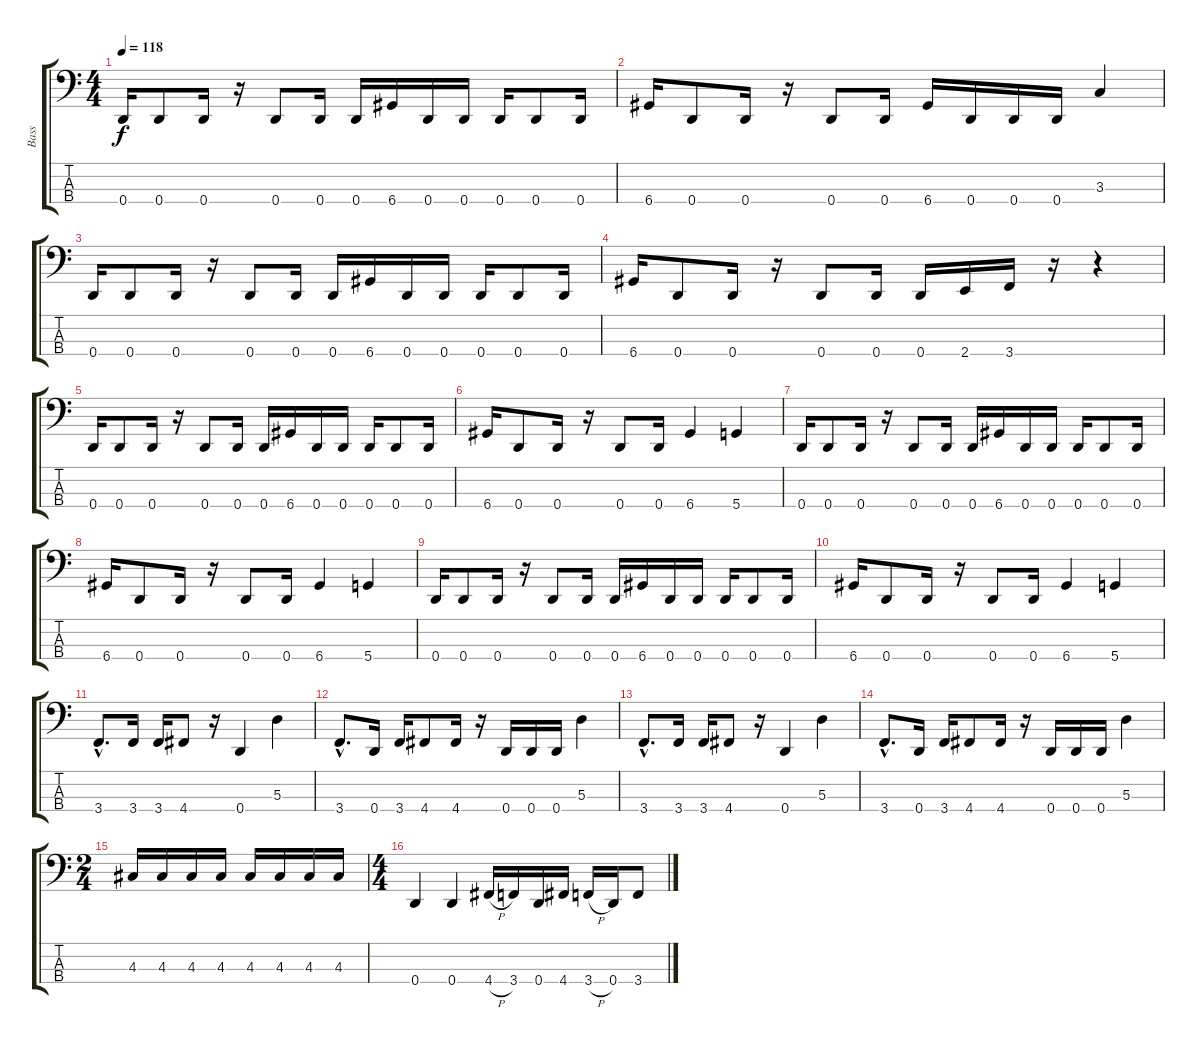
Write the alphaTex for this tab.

\track ("Bass" "Bass") {instrument electricbassfinger}
\staff {score tabs}
\tuning (G2 D2 A1 D1) {hide}
\ts (4 4)
\tempo 118
\clef f4
\ks c
0.4.16{dy f} 0.4.8 0.4.16 r.16 0.4.8 0.4.16 0.4.16 6.4.16 0.4.16 0.4.16 0.4.16 0.4.8 0.4.16 |
6.4.16 0.4.8 0.4.16 r.16 0.4.8 0.4.16 6.4.16 0.4.16 0.4.16 0.4.16 3.3.4 |
0.4.16 0.4.8 0.4.16 r.16 0.4.8 0.4.16 0.4.16 6.4.16 0.4.16 0.4.16 0.4.16 0.4.8 0.4.16 |
6.4.16 0.4.8 0.4.16 r.16 0.4.8 0.4.16 0.4.16 2.4.16 3.4.16 r.16 r.4 |
0.4.16 0.4.8 0.4.16 r.16 0.4.8 0.4.16 0.4.16 6.4.16 0.4.16 0.4.16 0.4.16 0.4.8 0.4.16 |
6.4.16 0.4.8 0.4.16 r.16 0.4.8 0.4.16 6.4.4 5.4.4 |
0.4.16 0.4.8 0.4.16 r.16 0.4.8 0.4.16 0.4.16 6.4.16 0.4.16 0.4.16 0.4.16 0.4.8 0.4.16 |
6.4.16 0.4.8 0.4.16 r.16 0.4.8 0.4.16 6.4.4 5.4.4 |
0.4.16 0.4.8 0.4.16 r.16 0.4.8 0.4.16 0.4.16 6.4.16 0.4.16 0.4.16 0.4.16 0.4.8 0.4.16 |
6.4.16 0.4.8 0.4.16 r.16 0.4.8 0.4.16 6.4.4 5.4.4 |
3.4{hac}.8{d} 3.4.16 3.4.16 4.4.8 r.16 0.4.4 5.3.4 |
3.4{hac}.8{d} 0.4.16 3.4.16 4.4.8 4.4.16 r.16 0.4.16 0.4.16 0.4.16 5.3.4 |
3.4{hac}.8{d} 3.4.16 3.4.16 4.4.8 r.16 0.4.4 5.3.4 |
3.4{hac}.8{d} 0.4.16 3.4.16 4.4.8 4.4.16 r.16 0.4.16 0.4.16 0.4.16 5.3.4 |
\ts (2 4)
4.3.16 4.3.16 4.3.16 4.3.16 4.3.16 4.3.16 4.3.16 4.3.16 |
\ts (4 4)
0.4.4 0.4.4 4.4{h}.16 3.4.16 0.4.16 4.4.16 3.4{h}.16 0.4.16 3.4.8
